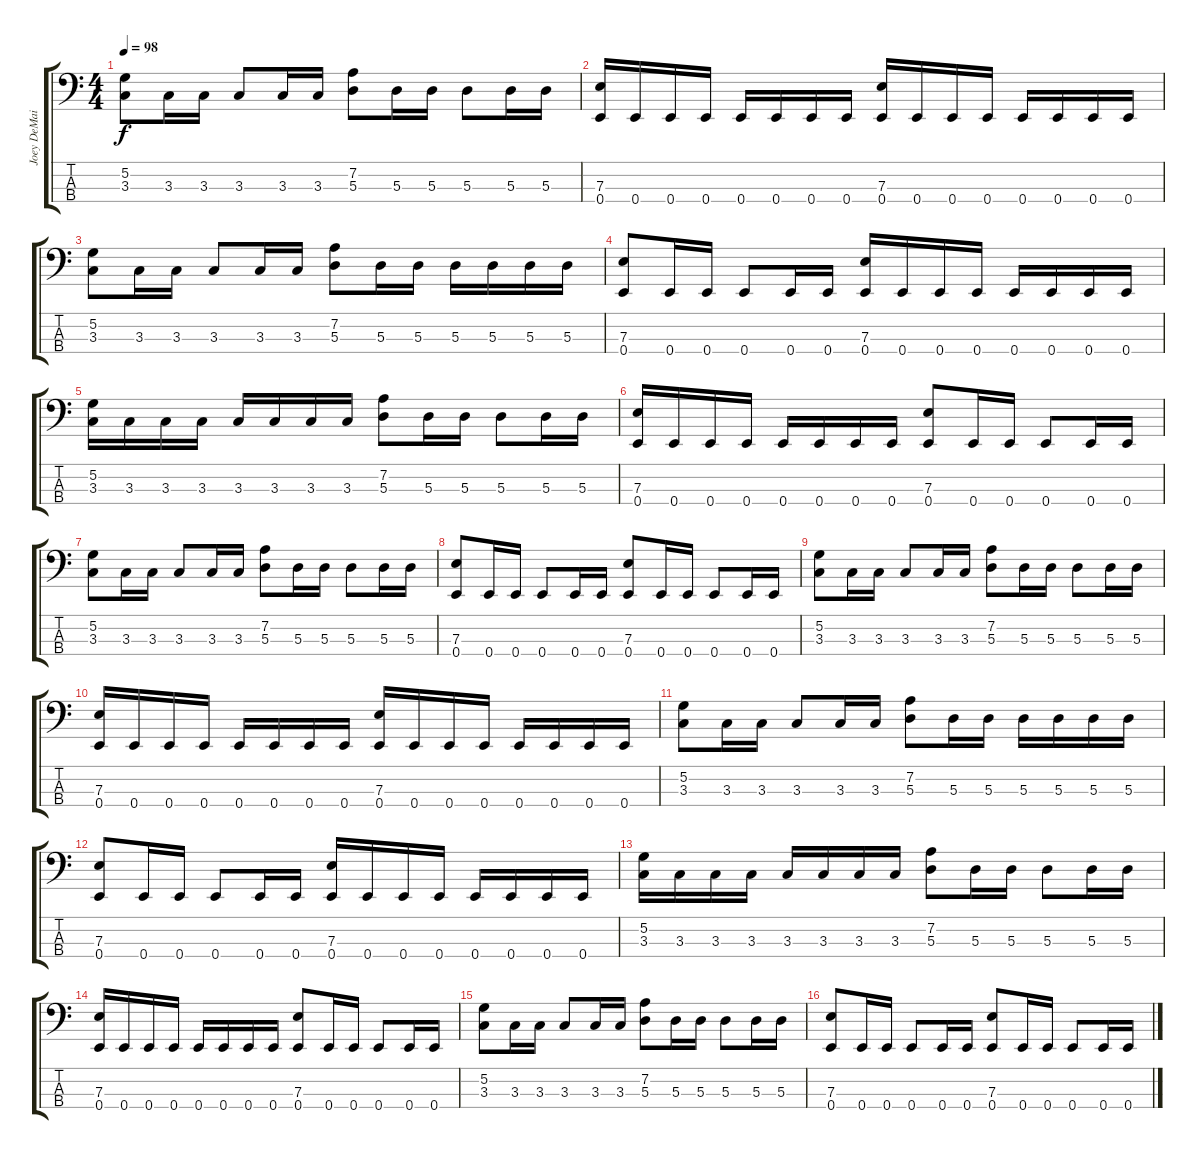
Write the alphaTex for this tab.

\track ("Joey DeMaio" "Joey DeMai") {instrument electricbasspick}
\staff {score tabs}
\tuning (G2 D2 A1 E1) {hide}
\ts (4 4)
\tempo 98
\clef f4
\ks c
(5.2 3.3).8{dy f} 3.3.16 3.3.16 3.3.8 3.3.16 3.3.16 (7.2 5.3).8 5.3.16 5.3.16 5.3.8 5.3.16 5.3.16 |
(7.3 0.4).16 0.4.16 0.4.16 0.4.16 0.4.16 0.4.16 0.4.16 0.4.16 (7.3 0.4).16 0.4.16 0.4.16 0.4.16 0.4.16 0.4.16 0.4.16 0.4.16 |
(5.2 3.3).8 3.3.16 3.3.16 3.3.8 3.3.16 3.3.16 (7.2 5.3).8 5.3.16 5.3.16 5.3.16 5.3.16 5.3.16 5.3.16 |
(7.3 0.4).8 0.4.16 0.4.16 0.4.8 0.4.16 0.4.16 (7.3 0.4).16 0.4.16 0.4.16 0.4.16 0.4.16 0.4.16 0.4.16 0.4.16 |
(5.2 3.3).16 3.3.16 3.3.16 3.3.16 3.3.16 3.3.16 3.3.16 3.3.16 (7.2 5.3).8 5.3.16 5.3.16 5.3.8 5.3.16 5.3.16 |
(7.3 0.4).16 0.4.16 0.4.16 0.4.16 0.4.16 0.4.16 0.4.16 0.4.16 (7.3 0.4).8 0.4.16 0.4.16 0.4.8 0.4.16 0.4.16 |
(5.2 3.3).8 3.3.16 3.3.16 3.3.8 3.3.16 3.3.16 (7.2 5.3).8 5.3.16 5.3.16 5.3.8 5.3.16 5.3.16 |
(7.3 0.4).8 0.4.16 0.4.16 0.4.8 0.4.16 0.4.16 (7.3 0.4).8 0.4.16 0.4.16 0.4.8 0.4.16 0.4.16 |
(5.2 3.3).8 3.3.16 3.3.16 3.3.8 3.3.16 3.3.16 (7.2 5.3).8 5.3.16 5.3.16 5.3.8 5.3.16 5.3.16 |
(7.3 0.4).16 0.4.16 0.4.16 0.4.16 0.4.16 0.4.16 0.4.16 0.4.16 (7.3 0.4).16 0.4.16 0.4.16 0.4.16 0.4.16 0.4.16 0.4.16 0.4.16 |
(5.2 3.3).8 3.3.16 3.3.16 3.3.8 3.3.16 3.3.16 (7.2 5.3).8 5.3.16 5.3.16 5.3.16 5.3.16 5.3.16 5.3.16 |
(7.3 0.4).8 0.4.16 0.4.16 0.4.8 0.4.16 0.4.16 (7.3 0.4).16 0.4.16 0.4.16 0.4.16 0.4.16 0.4.16 0.4.16 0.4.16 |
(5.2 3.3).16 3.3.16 3.3.16 3.3.16 3.3.16 3.3.16 3.3.16 3.3.16 (7.2 5.3).8 5.3.16 5.3.16 5.3.8 5.3.16 5.3.16 |
(7.3 0.4).16 0.4.16 0.4.16 0.4.16 0.4.16 0.4.16 0.4.16 0.4.16 (7.3 0.4).8 0.4.16 0.4.16 0.4.8 0.4.16 0.4.16 |
(5.2 3.3).8 3.3.16 3.3.16 3.3.8 3.3.16 3.3.16 (7.2 5.3).8 5.3.16 5.3.16 5.3.8 5.3.16 5.3.16 |
(7.3 0.4).8 0.4.16 0.4.16 0.4.8 0.4.16 0.4.16 (7.3 0.4).8 0.4.16 0.4.16 0.4.8 0.4.16 0.4.16
